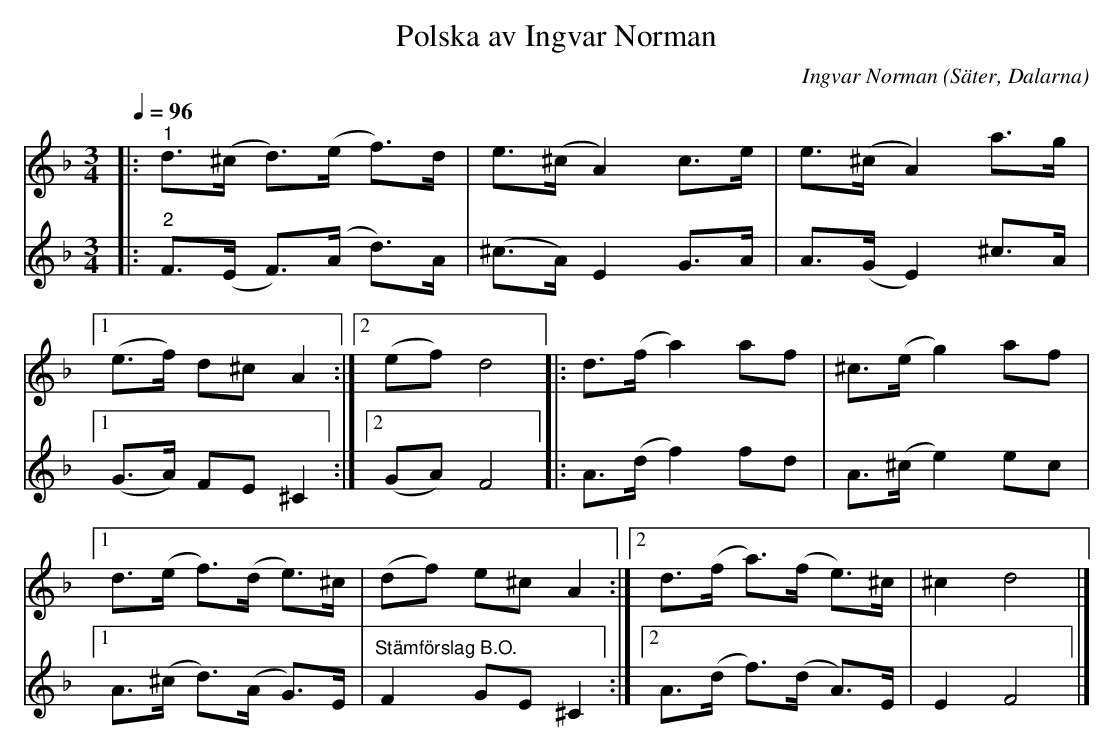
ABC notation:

X:1
T:Polska av Ingvar Norman
C:Ingvar Norman
O:Säter, Dalarna
L:1/8
Q:1/4=96
M:3/4
K:Dm
V:1
|:"^1" d>(^c d>)(e f>)d | e>(^c A2) c>e | e>(^c A2) a>g |1
(e>f) d^c A2 :|2 (ef) d4 |: d>(f a2) af | ^c>(e g2) af |1
d>(e f>)(d e>)^c | (df) e^c A2 :|2 d>(f a>)(f e>)^c | ^c2 d4 |]
V:2
|:"^2" F>(E F>)(A d>)A | (^c>A) E2 G>A | A>(G E2) ^c>A |1
(G>A) FE ^C2 :|2 (GA) F4 |: A>(d f2) fd | A>(^c e2) ec |1
A>(^c d>)(A G>)E |"^Stämförslag B.O." F2 GE ^C2 :|2 A>(d f>)(d A>)E | E2 F4 |]
